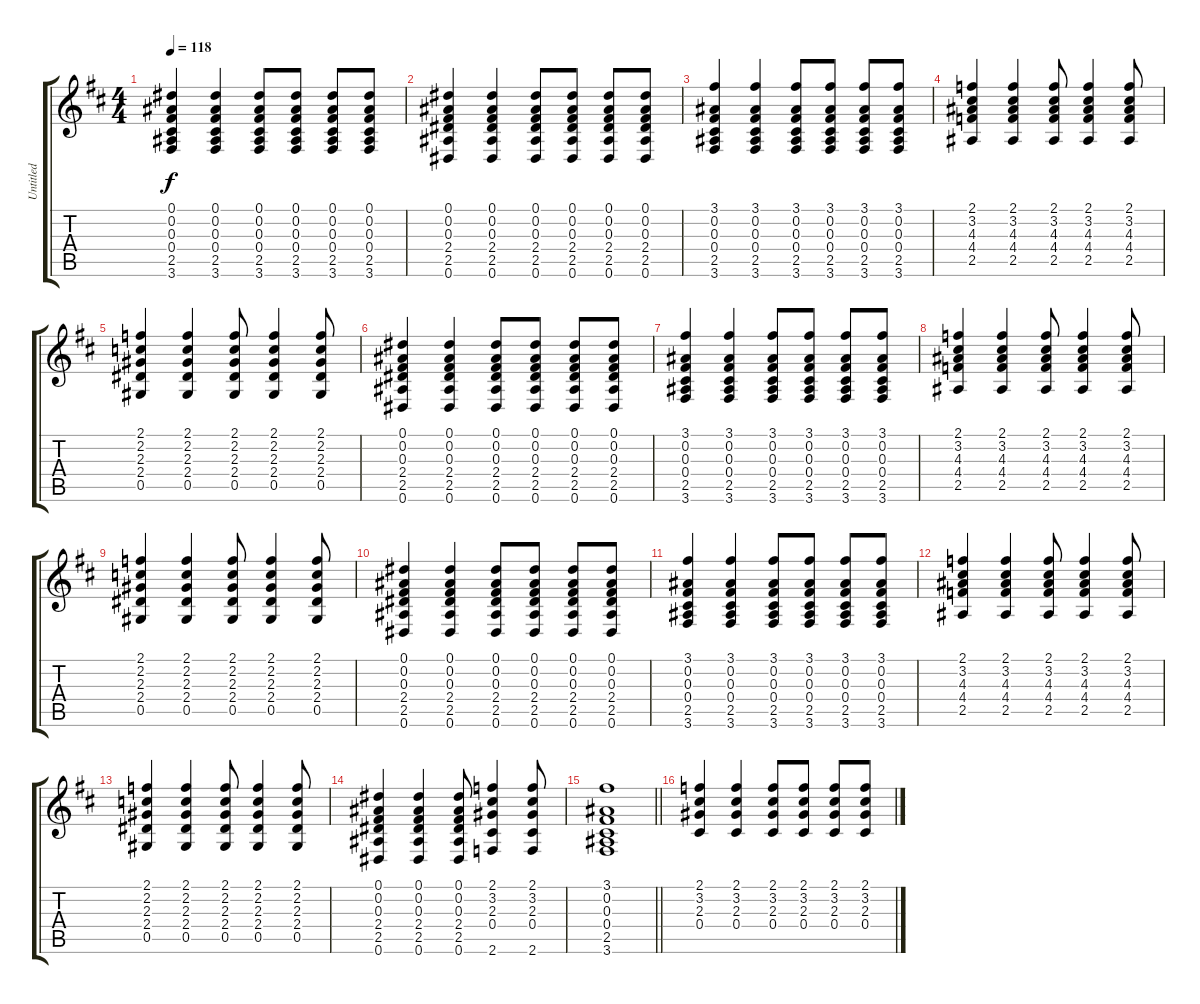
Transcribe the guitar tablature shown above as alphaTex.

\track ("Untitled" "Untitled") {instrument acousticguitarsteel}
\staff {score tabs}
\tuning (Eb4 Bb3 Gb3 Db3 Ab2 Eb2) {hide}
\ts (4 4)
\tempo 118
\clef g2
\ks d
(0.1{t} 0.2{t} 0.3{t} 0.4{t} 2.5{t} 3.6{t}).4{dy f} (0.1 0.2 0.3 0.4 2.5 3.6).4 (0.1 0.2 0.3 0.4 2.5 3.6).8 (0.1 0.2 0.3 0.4 2.5 3.6).8 (0.1 0.2 0.3 0.4 2.5 3.6).8 (0.1 0.2 0.3 0.4 2.5 3.6).8 |
(0.1 0.2 0.3 2.4 2.5 0.6).4 (0.1 0.2 0.3 2.4 2.5 0.6).4 (0.1 0.2 0.3 2.4 2.5 0.6).8 (0.1 0.2 0.3 2.4 2.5 0.6).8 (0.1 0.2 0.3 2.4 2.5 0.6).8 (0.1 0.2 0.3 2.4 2.5 0.6).8 |
(3.1 0.2 0.3 0.4 2.5 3.6).4 (3.1 0.2 0.3 0.4 2.5 3.6).4 (3.1 0.2 0.3 0.4 2.5 3.6).8 (3.1 0.2 0.3 0.4 2.5 3.6).8 (3.1 0.2 0.3 0.4 2.5 3.6).8 (3.1 0.2 0.3 0.4 2.5 3.6).8 |
(2.1 3.2 4.3 4.4 2.5).4 (2.1 3.2 4.3 4.4 2.5).4 (2.1 3.2 4.3 4.4 2.5).8 (2.1 3.2 4.3 4.4 2.5).4 (2.1 3.2 4.3 4.4 2.5).8 |
(2.1 2.2 2.3 2.4 0.5).4 (2.1 2.2 2.3 2.4 0.5).4 (2.1 2.2 2.3 2.4 0.5).8 (2.1 2.2 2.3 2.4 0.5).4 (2.1 2.2 2.3 2.4 0.5).8 |
(0.1 0.2 0.3 2.4 2.5 0.6).4 (0.1 0.2 0.3 2.4 2.5 0.6).4 (0.1 0.2 0.3 2.4 2.5 0.6).8 (0.1 0.2 0.3 2.4 2.5 0.6).8 (0.1 0.2 0.3 2.4 2.5 0.6).8 (0.1 0.2 0.3 2.4 2.5 0.6).8 |
(3.1 0.2 0.3 0.4 2.5 3.6).4 (3.1 0.2 0.3 0.4 2.5 3.6).4 (3.1 0.2 0.3 0.4 2.5 3.6).8 (3.1 0.2 0.3 0.4 2.5 3.6).8 (3.1 0.2 0.3 0.4 2.5 3.6).8 (3.1 0.2 0.3 0.4 2.5 3.6).8 |
(2.1 3.2 4.3 4.4 2.5).4 (2.1 3.2 4.3 4.4 2.5).4 (2.1 3.2 4.3 4.4 2.5).8 (2.1 3.2 4.3 4.4 2.5).4 (2.1 3.2 4.3 4.4 2.5).8 |
(2.1 2.2 2.3 2.4 0.5).4 (2.1 2.2 2.3 2.4 0.5).4 (2.1 2.2 2.3 2.4 0.5).8 (2.1 2.2 2.3 2.4 0.5).4 (2.1 2.2 2.3 2.4 0.5).8 |
(0.1 0.2 0.3 2.4 2.5 0.6).4 (0.1 0.2 0.3 2.4 2.5 0.6).4 (0.1 0.2 0.3 2.4 2.5 0.6).8 (0.1 0.2 0.3 2.4 2.5 0.6).8 (0.1 0.2 0.3 2.4 2.5 0.6).8 (0.1 0.2 0.3 2.4 2.5 0.6).8 |
(3.1 0.2 0.3 0.4 2.5 3.6).4 (3.1 0.2 0.3 0.4 2.5 3.6).4 (3.1 0.2 0.3 0.4 2.5 3.6).8 (3.1 0.2 0.3 0.4 2.5 3.6).8 (3.1 0.2 0.3 0.4 2.5 3.6).8 (3.1 0.2 0.3 0.4 2.5 3.6).8 |
(2.1 3.2 4.3 4.4 2.5).4 (2.1 3.2 4.3 4.4 2.5).4 (2.1 3.2 4.3 4.4 2.5).8 (2.1 3.2 4.3 4.4 2.5).4 (2.1 3.2 4.3 4.4 2.5).8 |
(2.1 2.2 2.3 2.4 0.5).4 (2.1 2.2 2.3 2.4 0.5).4 (2.1 2.2 2.3 2.4 0.5).8 (2.1 2.2 2.3 2.4 0.5).4 (2.1 2.2 2.3 2.4 0.5).8 |
(0.1 0.2 0.3 2.4 2.5 0.6).4 (0.1 0.2 0.3 2.4 2.5 0.6).4 (0.1 0.2 0.3 2.4 2.5 0.6).8 (2.1 3.2 2.3 0.4 2.6).4 (2.1 3.2 2.3 0.4 2.6).8 |
\barLineRight lightlight
(3.1 0.2 0.3 0.4 2.5 3.6).1 |
\section ("" " ")
(2.1 3.2 2.3 0.4).4 (2.1 3.2 2.3 0.4).4 (2.1 3.2 2.3 0.4).8 (2.1 3.2 2.3 0.4).8 (2.1 3.2 2.3 0.4).8 (2.1 3.2 2.3 0.4).8
